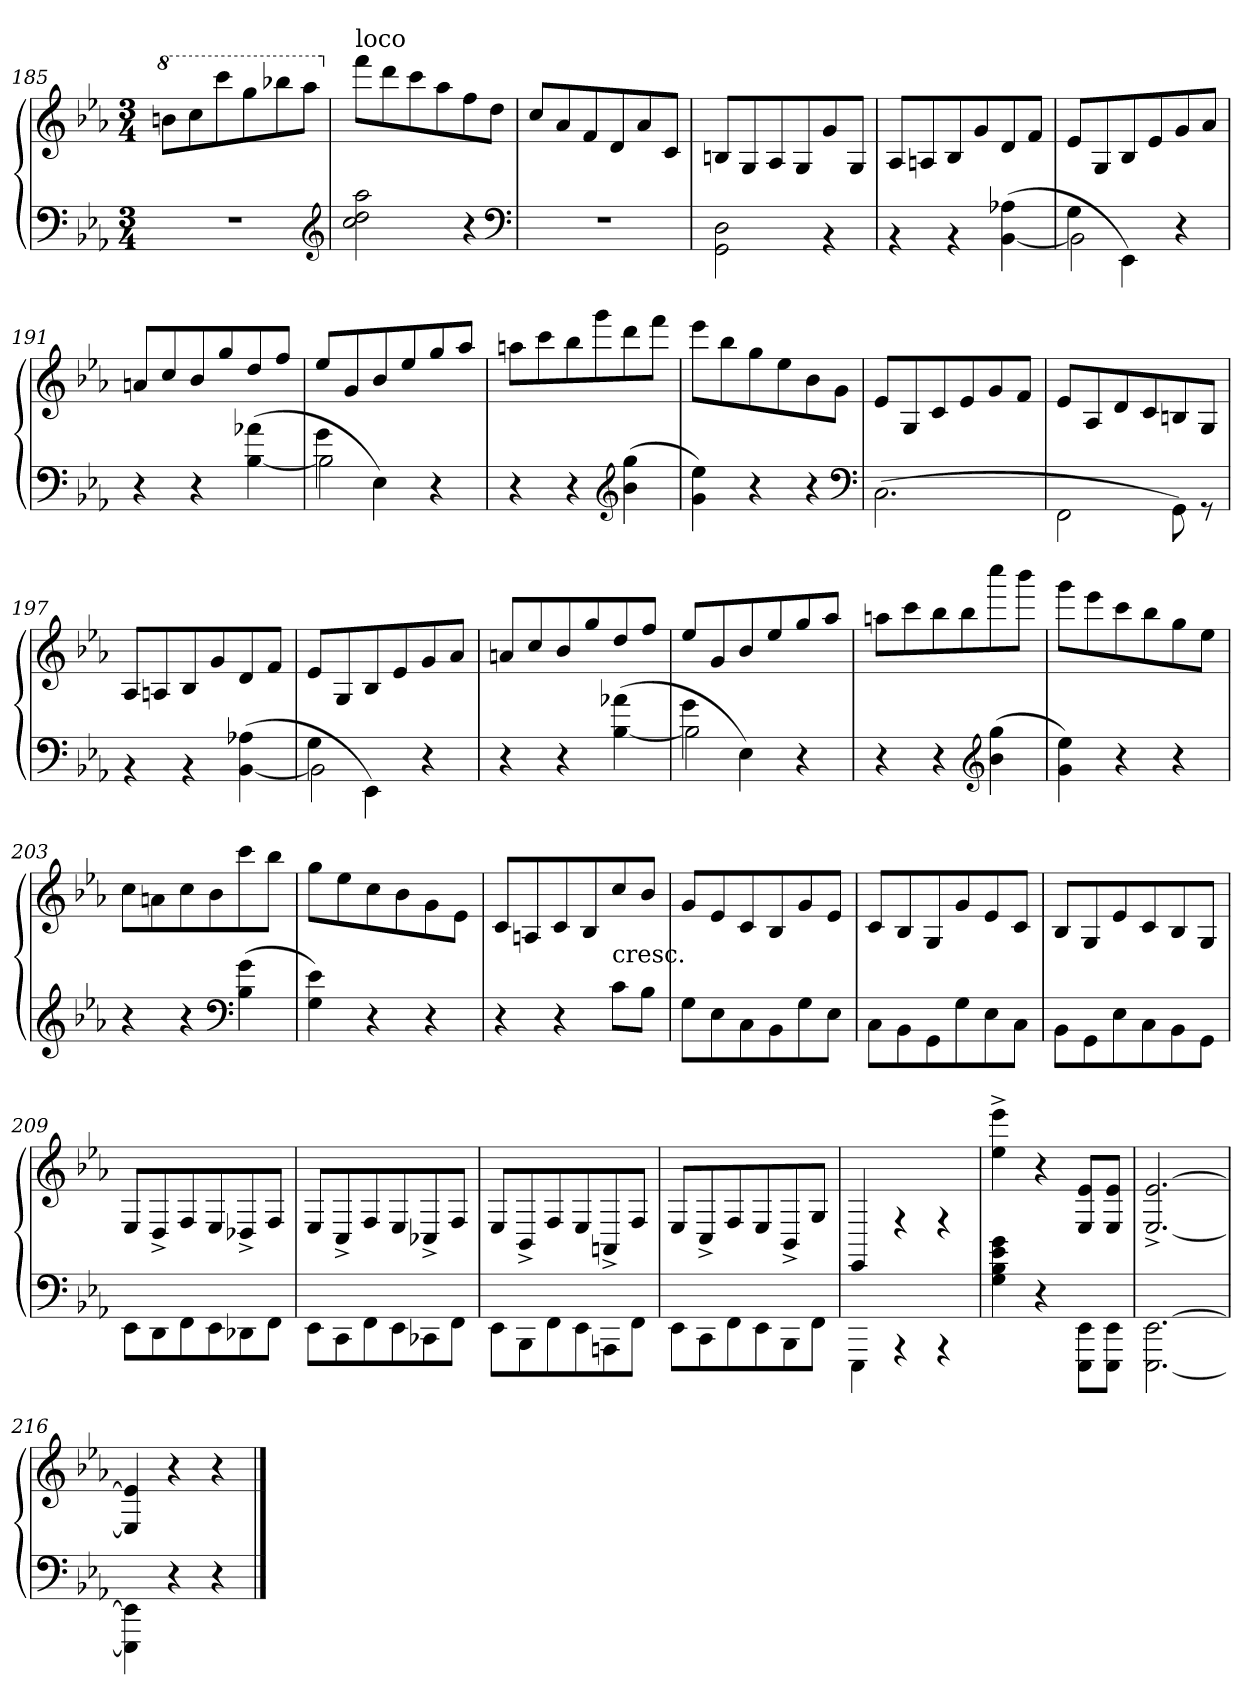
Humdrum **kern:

**kern	**kern
*part1	*part1
*staff2	*staff1
*clefF4	*clefG2
*k[b-e-a-]	*k[b-e-a-]
*M3/4	*M3/4
*	*8va
=185	=185
2.rF	8bbnL
.	8ccc
.	8cccc
.	8ggg
.	8bbb-X
.	8aaa-J
*clefG2	*
=186	=186
*	*X8va
!	!LO:TX:a:t=loco
2aa- 2dd 2cc	8fffL
.	8ddd
.	8ccc
.	8aa-
4r	8ff
.	8ddJ
*clefF4	*
=187	=187
2.rF	8ccL
.	8a-
.	8f
.	8d
.	8a-
.	8cJ
=188	=188
2D\ 2GG\	8BnL
.	8G/
.	8A-/
.	8G/
4rBB	8g
.	8G/J
=189	=189
4rBB	8A-/L
.	8An/
4rBB	8B-/
.	8g
(4A-X [4BB-	8d
.	8fJ
=190	=190
*^	*
4G\	2BB-]	8e-L
.	.	8G/
4EE-\)	.	8B-/
.	.	8e-
4r	4ryy	8g
.	.	8a-J
*v	*v	*
=191	=191
4r	8an/L
.	8cc/
4r	8b-/
.	8gg/
(4a-X\ [4B-\	8dd/
.	8ff/J
=192	=192
*^	*
4g\	2B-\]	8ee-/L
.	.	8g/
4E-\)	.	8b-/
.	.	8ee-/
4r	4ryy	8gg/
.	.	8aa-/J
*v	*v	*
=193	=193
4r	8aanL
.	8ccc
4r	8bb-
.	8ggg
*clefG2	*
(4gg 4b-	8ddd
.	8fffJ
=194	=194
4ee- 4g)	8eee-L
.	8bb-
4r	8gg
.	8ee-
4r	8b-
.	8gJ
*clefF4	*
=195	=195
(2.C\	8e-L
.	8G/
.	8c
.	8e-
.	8g
.	8fJ
=196	=196
2FF\	8e-L
.	8A-/
.	8d
.	8c
8GG\)	8Bn
8rGG	8G/J
=197	=197
4rBB	8A-/L
.	8An/
4rBB	8B-/
.	8g
(4A-X [4BB-	8d
.	8fJ
=198	=198
*^	*
4G\	2BB-]	8e-L
.	.	8G/
4EE-\)	.	8B-/
.	.	8e-
4r	4ryy	8g
.	.	8a-J
*v	*v	*
=199	=199
4r	8an/L
.	8cc/
4r	8b-/
.	8gg/
(4a-X\ [4B-\	8dd/
.	8ff/J
=200	=200
*^	*
4g\	2B-\]	8ee-/L
.	.	8g/
4E-\)	.	8b-/
.	.	8ee-/
4r	4ryy	8gg/
.	.	8aa-/J
*v	*v	*
=201	=201
4r	8aanL
.	8ccc
4r	8bb-
.	8bb-
*clefG2	*
(4gg 4b-	8cccc
.	8bbb-J
=202	=202
4ee- 4g)	8gggL
.	8eee-
4r	8ccc
.	8bb-
4r	8gg
.	8ee-J
=203	=203
4r	8ccL
.	8an
4r	8cc
.	8b-
*clefF4	*
(4g 4B-	8ccc
.	8bb-J
=204	=204
4e- 4G)	8ggL
.	8ee-
4r	8cc
.	8b-
4r	8g
.	8e-J
=205	=205
4r	8cL
.	8An
4r	8c
.	8B-
!	!LO:TX:c:t=cresc.
8cL	8cc
8B-J	8b-J
=206	=206
8GL	8gL
8E-	8e-
8C	8c
8BB-	8B-
8G	8g
8E-J	8e-J
=207	=207
8C\L	8cL
8BB-\	8B-
8GG\	8G/
8G\	8g
8E-\	8e-
8C\J	8cJ
=208	=208
8BB-\L	8B-/L
8GG\	8G/
8E-\	8e-
8C\	8c
8BB-\	8B-/
8GG\J	8G/J
=209	=209
8EE-\L	8E-/L
8DD\	8D^</
8FF\	8F/
8EE-\	8E-/
8DD-X\	8D-X^<
8FF\J	8F/J
=210	=210
8EE-\L	8E-/L
8CC\	8C^</
8FF\	8F/
8EE-\	8E-/
8CC-X\	8C-X^</
8FF\J	8F/J
=211	=211
8EE-\L	8E-/L
8BBB-\	8BB-^</
8FF\	8F/
8EE-\	8E-/
8AAAn\	8AAn^</
8FF\J	8F/J
=212	=212
8EE-\L	8E-/L
8CC\	8C^</
8FF\	8F/
8EE-\	8E-/
8BBB-\	8BB-^</
8FF\J	8G/J
=213	=213
4EEE-\	4EE-/
4rAAA	4rF
4rAAA	4rF
=214	=214
4g 4e- 4B- 4G	4eee-^< 4ee-^<
4r	4r
8EE-\ 8EEE-\L	8e-/ 8E-/L
8EE-\ 8EEE-\J	8e-/ 8E-/J
=215	=215
[2.EE-\ [2.EEE-\	[2.e-^</ [2.E-^</
=216	=216
4EE-]\ 4EEE-]\	4e-]/ 4E-]/
4r	4r
4r	4r
==	==
*-	*-
